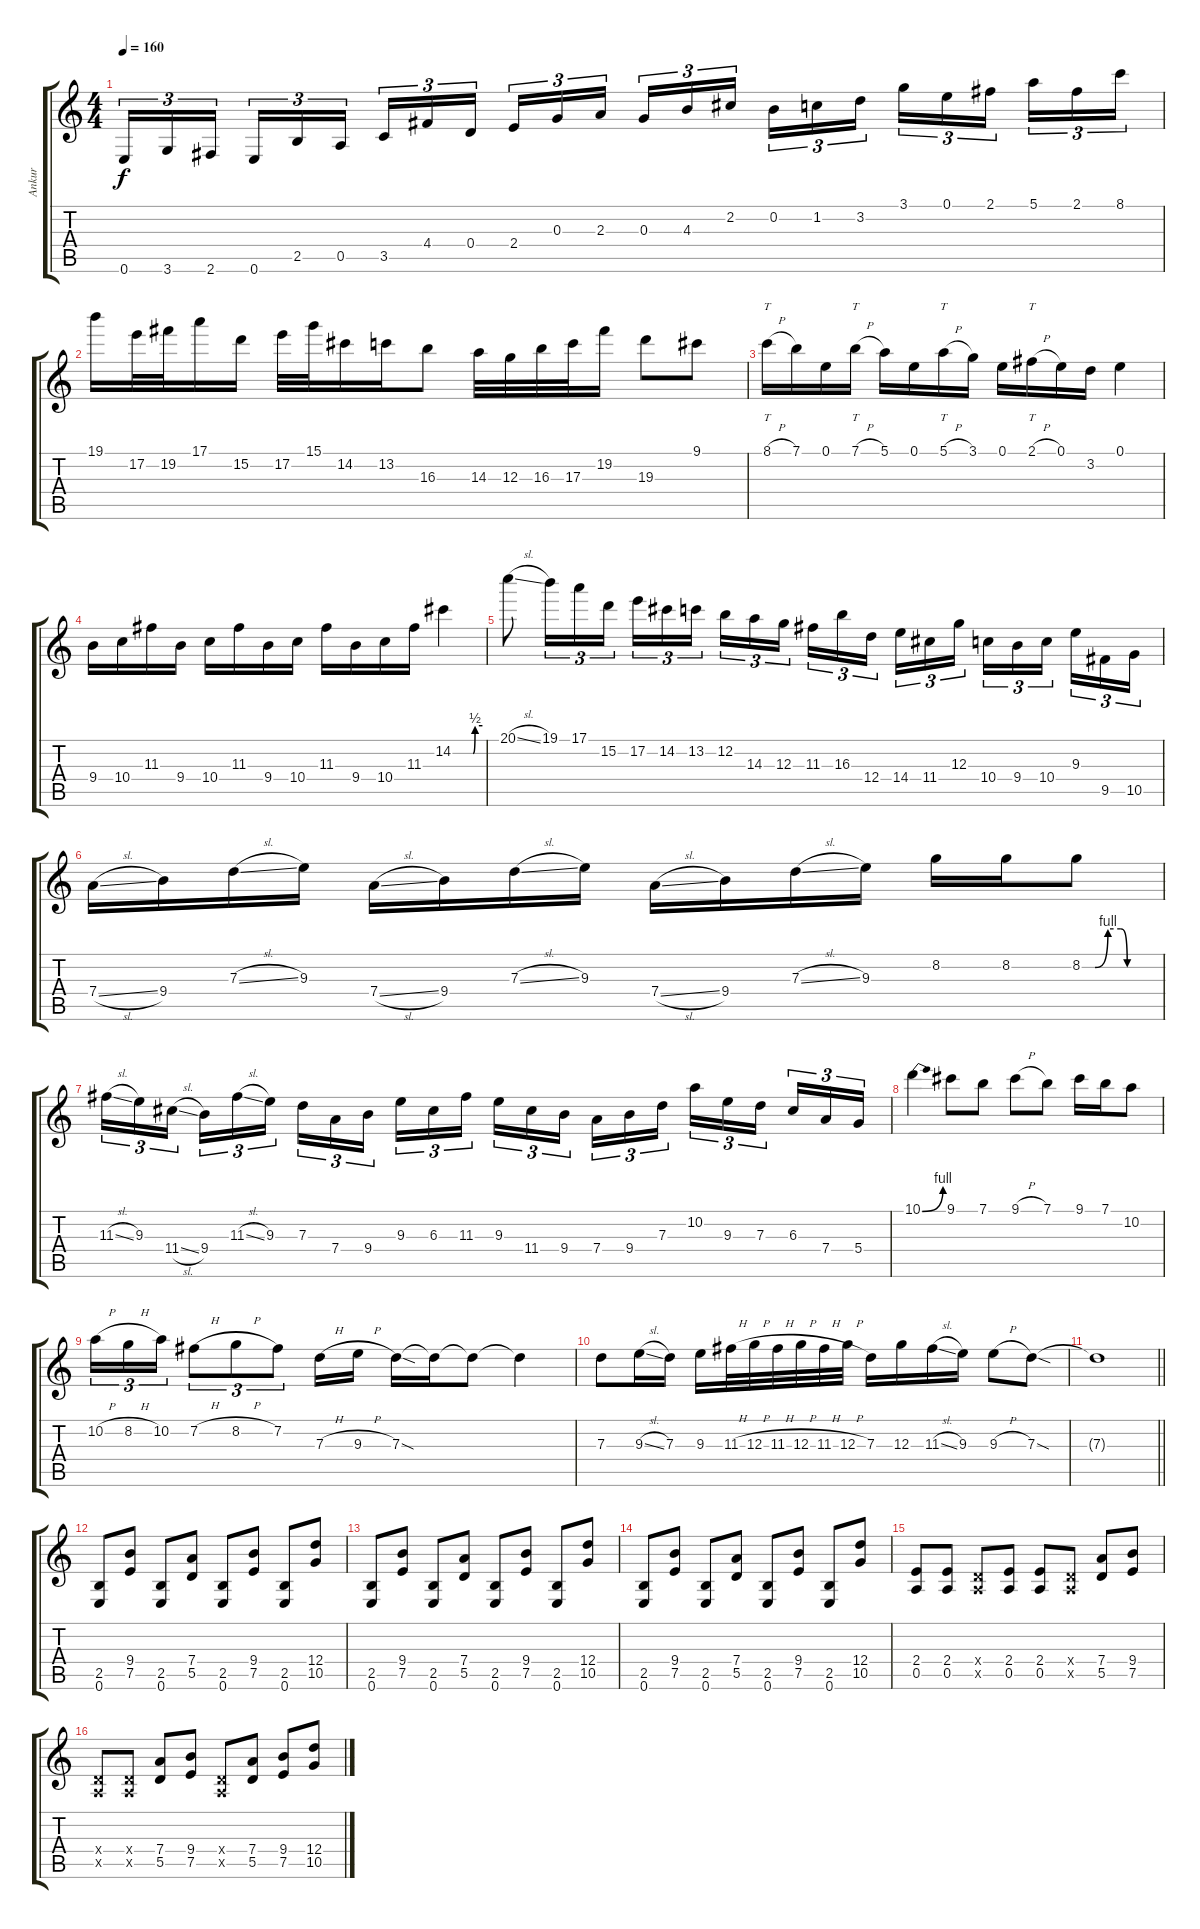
\track ("Ankur" "Ankur") {instrument distortionguitar}
\staff {score tabs}
\tuning (E4 B3 G3 D3 A2 E2) {hide}
\ts (4 4)
\tempo 160
\clef g2
\ks c
0.6.16{tu (3 2) dy f} 3.6.16{tu (3 2)} 2.6.16{tu (3 2) beam splitsecondary} 0.6.16{tu (3 2)} 2.5.16{tu (3 2)} 0.5.16{tu (3 2)} 3.5.16{tu (3 2)} 4.4.16{tu (3 2)} 0.4.16{tu (3 2) beam splitsecondary} 2.4.16{tu (3 2)} 0.3.16{tu (3 2)} 2.3.16{tu (3 2)} 0.3.16{tu (3 2)} 4.3.16{tu (3 2)} 2.2.16{tu (3 2) beam splitsecondary} 0.2.16{tu (3 2)} 1.2.16{tu (3 2)} 3.2.16{tu (3 2)} 3.1.16{tu (3 2)} 0.1.16{tu (3 2)} 2.1.16{tu (3 2) beam splitsecondary} 5.1.16{tu (3 2)} 2.1.16{tu (3 2)} 8.1.16{tu (3 2)} |
19.1.16 17.2.32 19.2.32 17.1.16 15.2.16 17.2.32 15.1.32 14.2.16 13.2.16 16.3.8 14.3.32 12.3.32 16.3.32 17.3.32 19.2.16 19.3.8 9.1.8 |
8.1{h}.16{tt} 7.1.16 0.1.16 7.1{h}.16{tt} 5.1.16 0.1.16 5.1{h}.16{tt} 3.1.16 0.1.16 2.1{h}.16{tt} 0.1.16 3.2.16 0.1.4 |
9.4.16 10.4.16 11.3.16 9.4.16 10.4.16 11.3.16 9.4.16 10.4.16 11.3.16 9.4.16 10.4.16 11.3.16 14.2{be (custom 0 0 15 0 30 0 41 0 45 2 60 2)}.4 |
20.1{sl}.8 19.1.16{tu (3 2)} 17.1.16{tu (3 2)} 15.2.16{tu (3 2)} 17.2.16{tu (3 2)} 14.2.16{tu (3 2)} 13.2.16{tu (3 2) beam splitsecondary} 12.2.16{tu (3 2)} 14.3.16{tu (3 2)} 12.3.16{tu (3 2)} 11.3.16{tu (3 2)} 16.3.16{tu (3 2)} 12.4.16{tu (3 2) beam splitsecondary} 14.4.16{tu (3 2)} 11.4.16{tu (3 2)} 12.3.16{tu (3 2)} 10.4.16{tu (3 2)} 9.4.16{tu (3 2)} 10.4.16{tu (3 2) beam splitsecondary} 9.3.16{tu (3 2)} 9.5.16{tu (3 2)} 10.5.16{tu (3 2)} |
7.4{sl}.16 9.4.16 7.3{sl}.16 9.3.16 7.4{sl}.16 9.4.16 7.3{sl}.16 9.3.16 7.4{sl}.16 9.4.16 7.3{sl}.16 9.3.16 8.2.16 8.2.16 8.2{be (custom 0 0 10 0 20 4 30 4 35 0 60 0)}.8 |
11.3{sl}.16{tu (3 2)} 9.3.16{tu (3 2)} 11.4{sl}.16{tu (3 2) beam splitsecondary} 9.4.16{tu (3 2)} 11.3{sl}.16{tu (3 2)} 9.3.16{tu (3 2)} 7.3.16{tu (3 2)} 7.4.16{tu (3 2)} 9.4.16{tu (3 2) beam splitsecondary} 9.3.16{tu (3 2)} 6.3.16{tu (3 2)} 11.3.16{tu (3 2)} 9.3.16{tu (3 2)} 11.4.16{tu (3 2)} 9.4.16{tu (3 2) beam splitsecondary} 7.4.16{tu (3 2)} 9.4.16{tu (3 2)} 7.3.16{tu (3 2)} 10.2.16{tu (3 2)} 9.3.16{tu (3 2)} 7.3.16{tu (3 2) beam splitsecondary} 6.3.16{tu (3 2)} 7.4.16{tu (3 2)} 5.4.16{tu (3 2)} |
10.1{be (bend 0 0 60 4)}.4 9.1.8 7.1.8 9.1{h}.8 7.1.8 9.1.16 7.1.16 10.2.8 |
10.2{h}.16{tu (3 2)} 8.2{h}.16{tu (3 2)} 10.2.16{tu (3 2)} 7.2{h}.8{tu (3 2)} 8.2{h}.8{tu (3 2)} 7.2.8{tu (3 2)} 7.3{h}.16 9.3{h}.16 7.3{sod}.16 7.3{t}.16 7.3{t}.8 7.3{t}.4 |
7.3.8 9.3{sl}.16 7.3.16 9.3.16 11.3{h}.32 12.3{h}.32 11.3{h}.32 12.3{h}.32 11.3{h}.32 12.3{h}.32 7.3.16 12.3.16 11.3{sl}.16 9.3.16 9.3{h}.8 7.3{sod}.8 |
\barLineRight lightlight
7.3{t}.1 |
(2.5 0.6).8 (9.4 7.5).8 (2.5 0.6).8 (7.4 5.5).8 (2.5 0.6).8 (9.4 7.5).8 (2.5 0.6).8 (12.4 10.5).8 |
(2.5 0.6).8 (9.4 7.5).8 (2.5 0.6).8 (7.4 5.5).8 (2.5 0.6).8 (9.4 7.5).8 (2.5 0.6).8 (12.4 10.5).8 |
(2.5 0.6).8 (9.4 7.5).8 (2.5 0.6).8 (7.4 5.5).8 (2.5 0.6).8 (9.4 7.5).8 (2.5 0.6).8 (12.4 10.5).8 |
(2.4 0.5).8 (2.4 0.5).8 (0.4{x} 0.5{x}).8 (2.4 0.5).8 (2.4 0.5).8 (0.4{x} 0.5{x}).8 (7.4 5.5).8 (9.4 7.5).8 |
(0.4{x} 0.5{x}).8 (0.4{x} 0.5{x}).8 (7.4 5.5).8 (9.4 7.5).8 (0.4{x} 0.5{x}).8 (7.4 5.5).8 (9.4 7.5).8 (12.4 10.5).8
